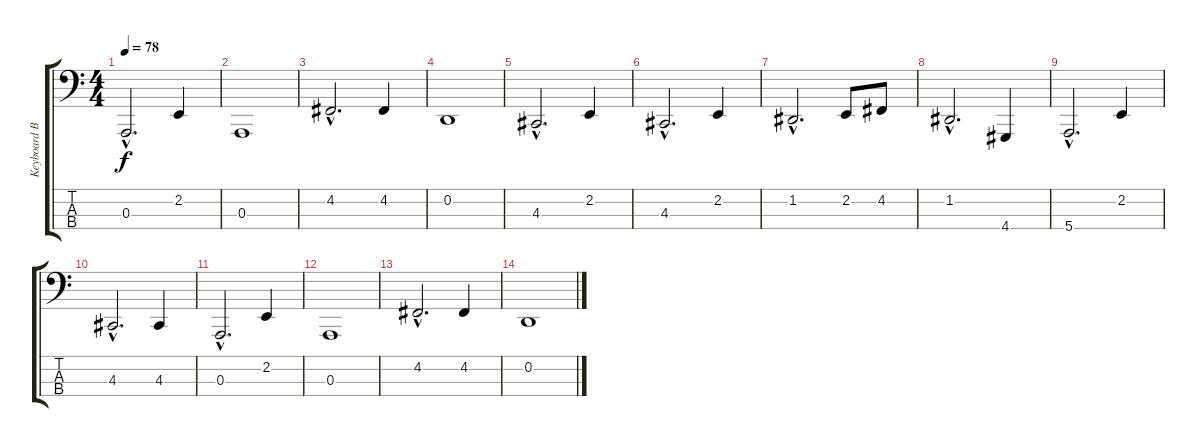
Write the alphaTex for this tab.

\track ("Keyboard Bass" "Keyboard B") {instrument harpsichord}
\staff {score tabs}
\tuning (G2 D2 A1 E1) {hide}
\ts (4 4)
\tempo 78
\clef f4
\ks c
0.3{hac}.2{d dy f} 2.2.4 |
0.3.1 |
4.2{hac}.2{d} 4.2.4 |
0.2.1 |
4.3{hac}.2{d} 2.2.4 |
4.3{hac}.2{d} 2.2.4 |
1.2{hac}.2{d} 2.2.8 4.2.8 |
1.2{hac}.2{d} 4.4.4 |
5.4{hac}.2{d} 2.2.4 |
4.3{hac}.2{d} 4.3.4 |
0.3{hac}.2{d} 2.2.4 |
0.3.1 |
4.2{hac}.2{d} 4.2.4 |
0.2.1
